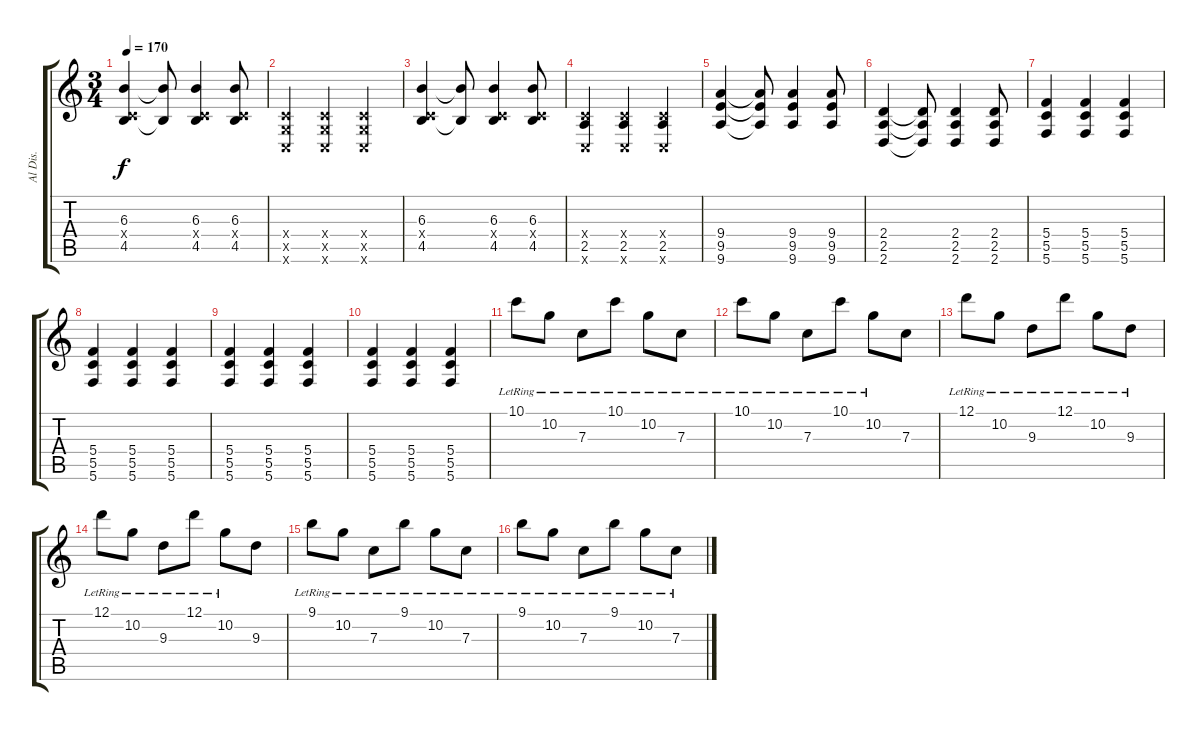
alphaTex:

\track ("Al Dis." "Al Dis.") {instrument distortionguitar}
\staff {score tabs}
\tuning (D4 A3 F3 C3 G2 C2) {hide}
\ts (3 4)
\tempo 170
\clef g2
\ks c
(6.3 0.4{x} 4.5).4{dy f} (6.3{t} 4.5{t}).8 (6.3 0.4{x} 4.5).4 (6.3 0.4{x} 4.5).8 |
(0.4{x} 0.5{x} 0.6{x}).4 (0.4{x} 0.5{x} 0.6{x}).4 (0.4{x} 0.5{x} 0.6{x}).4 |
(6.3 0.4{x} 4.5).4 (6.3{t} 4.5{t}).8 (6.3 0.4{x} 4.5).4 (6.3 0.4{x} 4.5).8 |
(0.4{x} 2.5 0.6{x}).4 (0.4{x} 2.5 0.6{x}).4 (0.4{x} 2.5 0.6{x}).4 |
(9.4 9.5 9.6).4 (9.4{t} 9.5{t} 9.6{t}).8 (9.4 9.5 9.6).4 (9.4 9.5 9.6).8 |
(2.4 2.5 2.6).4 (2.4{t} 2.5{t} 2.6{t}).8 (2.4 2.5 2.6).4 (2.4 2.5 2.6).8 |
(5.4 5.5 5.6).4 (5.4 5.5 5.6).4 (5.4 5.5 5.6).4 |
(5.4 5.5 5.6).4 (5.4 5.5 5.6).4 (5.4 5.5 5.6).4 |
(5.4 5.5 5.6).4 (5.4 5.5 5.6).4 (5.4 5.5 5.6).4 |
(5.4 5.5 5.6).4 (5.4 5.5 5.6).4 (5.4 5.5 5.6).4 |
10.1{lr}.8 10.2{lr}.8 7.3{lr}.8 10.1{lr}.8 10.2{lr}.8 7.3{lr}.8 |
10.1{lr}.8 10.2{lr}.8 7.3{lr}.8 10.1{lr}.8 10.2{lr}.8 7.3.8 |
12.1{lr}.8 10.2{lr}.8 9.3{lr}.8 12.1{lr}.8 10.2{lr}.8 9.3{lr}.8 |
12.1{lr}.8 10.2{lr}.8 9.3{lr}.8 12.1{lr}.8 10.2{lr}.8 9.3.8 |
9.1{lr}.8 10.2{lr}.8 7.3{lr}.8 9.1{lr}.8 10.2{lr}.8 7.3{lr}.8 |
9.1{lr}.8 10.2{lr}.8 7.3{lr}.8 9.1{lr}.8 10.2{lr}.8 7.3{lr}.8
